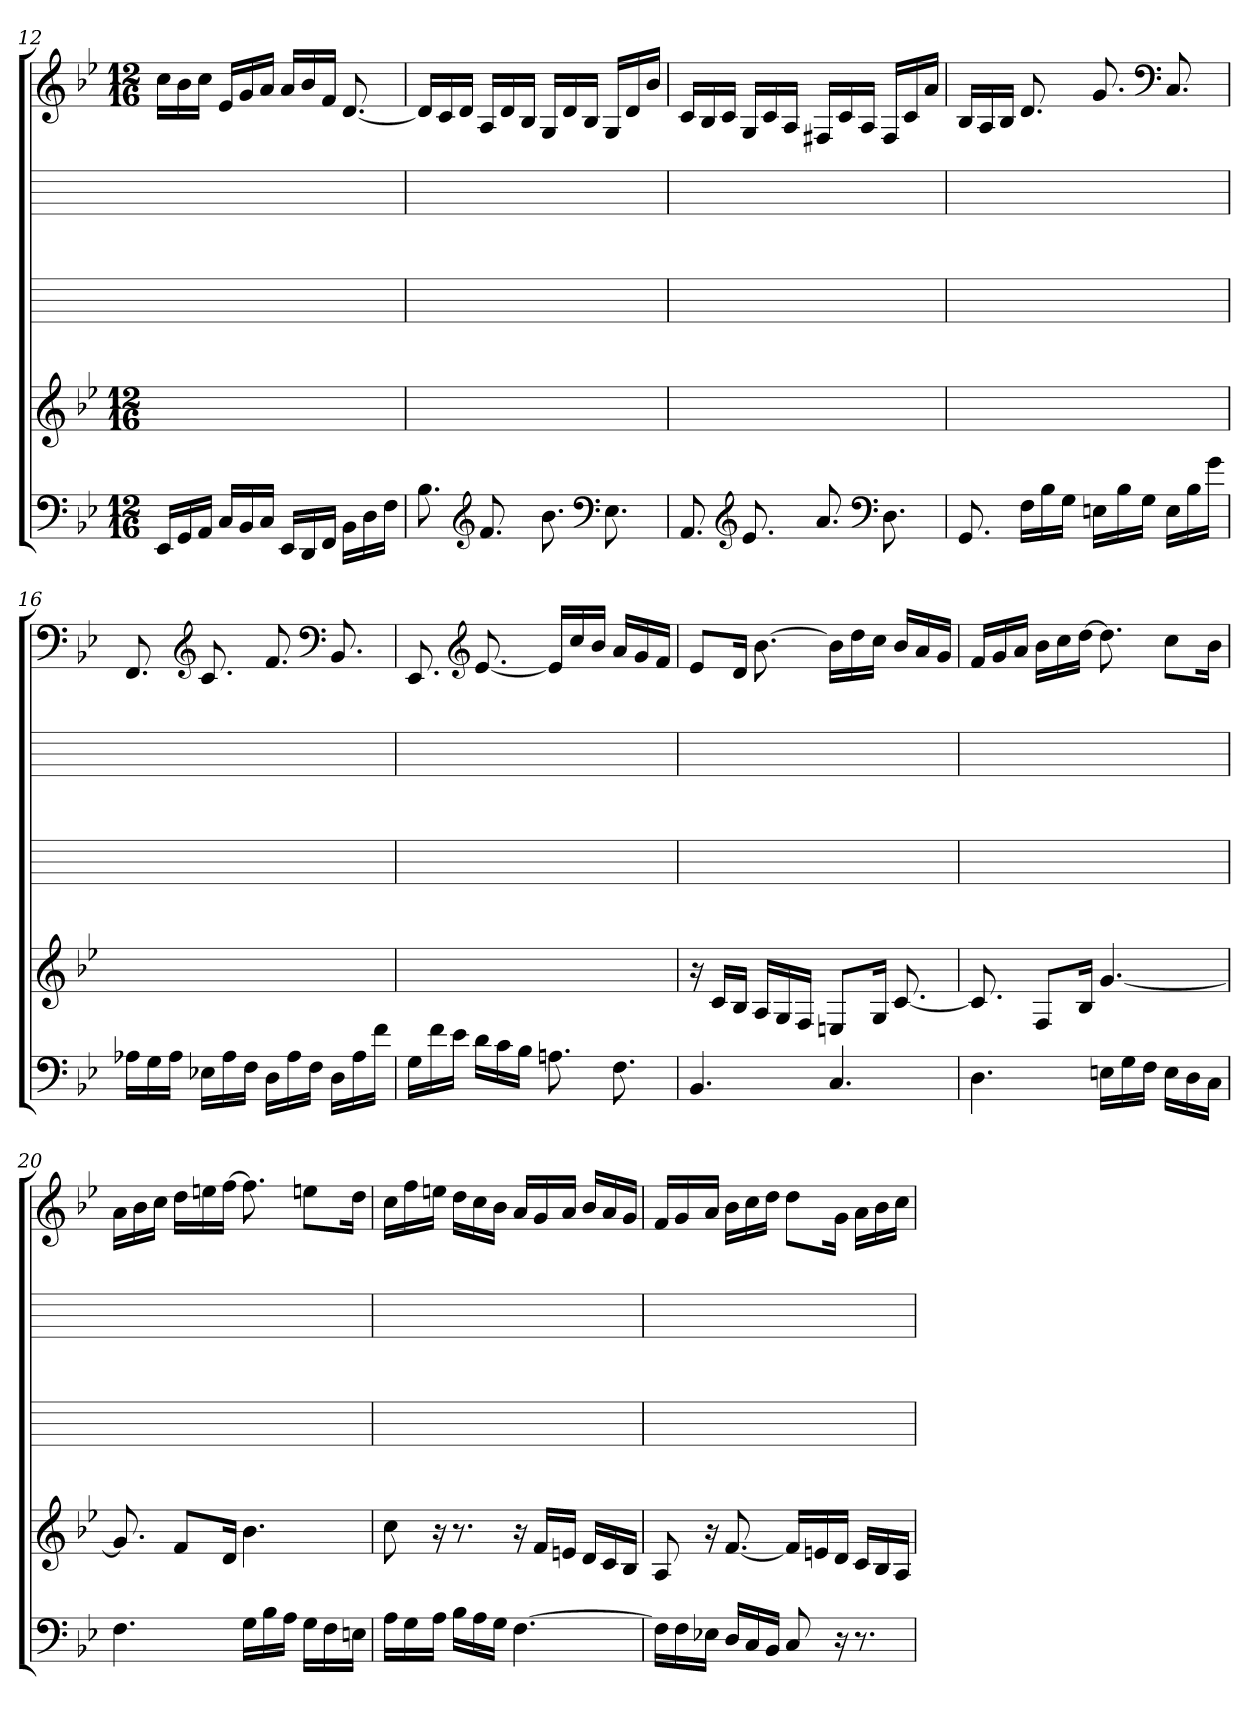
**kern	**kern	**kern	**kern	**kern
*part5	*part4	*part3	*part2	*part1
*staff5	*staff4	*staff3	*staff2	*staff1
*clefF4	*clefG2	*	*	*clefG2
*k[b-e-]	*k[b-e-]	*	*	*k[b-e-]
*B-:	*B-:	*	*	*B-:
*M12/16	*M12/16	*	*	*M12/16
=12	=12	=12	=12	=12
16EE-/LL	2.ryy	2.ryy	2.ryy	16cc\LL
16GG/	.	.	.	16b-\
16AA/JJ	.	.	.	16cc\JJ
16C/LL	.	.	.	16e-/LL
16BB-/	.	.	.	16g/
16C/JJ	.	.	.	16a/JJ
16EE-/LL	.	.	.	16a/LL
16DD/	.	.	.	16b-/
16FF/JJ	.	.	.	16f/JJ
16BB-\LL	.	.	.	[8.d
16D\	.	.	.	.
16F\JJ	.	.	.	.
=13	=13	=13	=13	=13
8.B-	2.ryy	2.ryy	2.ryy	16d/LL]
.	.	.	.	16c/
.	.	.	.	16d/JJ
*clefG2	*	*	*	*
8.f	.	.	.	16A/LL
.	.	.	.	16d/
.	.	.	.	16B-/JJ
8.b-	.	.	.	16G/LL
.	.	.	.	16d/
.	.	.	.	16B-/JJ
*clefF4	*	*	*	*
8.E-	.	.	.	16G/LL
.	.	.	.	16d/
.	.	.	.	16b-/JJ
=14	=14	=14	=14	=14
8.AA	2.ryy	2.ryy	2.ryy	16c/LL
.	.	.	.	16B-/
.	.	.	.	16c/JJ
*clefG2	*	*	*	*
8.e-	.	.	.	16G/LL
.	.	.	.	16c/
.	.	.	.	16A/JJ
8.a	.	.	.	16F#X/LL
.	.	.	.	16c/
.	.	.	.	16A/JJ
*clefF4	*	*	*	*
8.D	.	.	.	16F#/LL
.	.	.	.	16c/
.	.	.	.	16a/JJ
=15	=15	=15	=15	=15
8.GG	2.ryy	2.ryy	2.ryy	16B-/LL
.	.	.	.	16A/
.	.	.	.	16B-/JJ
16F\LL	.	.	.	8.d
16B-\	.	.	.	.
16G\JJ	.	.	.	.
16En\LL	.	.	.	8.g
16B-\	.	.	.	.
16G\JJ	.	.	.	.
*	*	*	*	*clefF4
16E\LL	.	.	.	8.C
16B-\	.	.	.	.
16g\JJ	.	.	.	.
=16	=16	=16	=16	=16
16A-X\LL	2.ryy	2.ryy	2.ryy	8.FF
16G\	.	.	.	.
16A-\JJ	.	.	.	.
*	*	*	*	*clefG2
16E-X\LL	.	.	.	8.c
16A-\	.	.	.	.
16F\JJ	.	.	.	.
16D\LL	.	.	.	8.f
16A-\	.	.	.	.
16F\JJ	.	.	.	.
*	*	*	*	*clefF4
16D\LL	.	.	.	8.BB-
16A-\	.	.	.	.
16f\JJ	.	.	.	.
=17	=17	=17	=17	=17
16G\LL	2.ryy	2.ryy	2.ryy	8.EE-
16f\	.	.	.	.
16e-\JJ	.	.	.	.
*	*	*	*	*clefG2
16d\LL	.	.	.	[8.e-
16c\	.	.	.	.
16B-\JJ	.	.	.	.
8.An	.	.	.	16e-/LL]
.	.	.	.	16cc/
.	.	.	.	16b-/JJ
8.F	.	.	.	16a/LL
.	.	.	.	16g/
.	.	.	.	16f/JJ
=18	=18	=18	=18	=18
4.BB-	16r	2.ryy	2.ryy	8e-/L
.	16c/LL	.	.	.
.	16B-/JJ	.	.	16d/Jk
.	16A/LL	.	.	[8.b-
.	16G/	.	.	.
.	16F/JJ	.	.	.
4.C	8En/L	.	.	16b-\LL]
.	.	.	.	16dd\
.	16G/Jk	.	.	16cc\JJ
.	[8.c	.	.	16b-/LL
.	.	.	.	16a/
.	.	.	.	16g/JJ
=19	=19	=19	=19	=19
4.D	8.c]	2.ryy	2.ryy	16f/LL
.	.	.	.	16g/
.	.	.	.	16a/JJ
.	8F/L	.	.	16b-\LL
.	.	.	.	16cc\
.	16B-/Jk	.	.	[16dd\JJ
16En\LL	[4.g	.	.	8.dd]
16G\	.	.	.	.
16F\JJ	.	.	.	.
16E\LL	.	.	.	8cc\L
16D\	.	.	.	.
16C\JJ	.	.	.	16b-\Jk
=20	=20	=20	=20	=20
4.F	8.g]	2.ryy	2.ryy	16a\LL
.	.	.	.	16b-\
.	.	.	.	16cc\JJ
.	8f/L	.	.	16dd\LL
.	.	.	.	16een\
.	16d/Jk	.	.	[16ff\JJ
16G\LL	4.b-	.	.	8.ff]
16B-\	.	.	.	.
16A\JJ	.	.	.	.
16G\LL	.	.	.	8een\L
16F\	.	.	.	.
16En\JJ	.	.	.	16dd\Jk
=21	=21	=21	=21	=21
16A\LL	8cc	2.ryy	2.ryy	16cc\LL
16G\	.	.	.	16ff\
16A\JJ	16r	.	.	16een\JJ
16B-\LL	8.r	.	.	16dd\LL
16A\	.	.	.	16cc\
16G\JJ	.	.	.	16b-\JJ
[4.F	16r	.	.	16a/LL
.	16f/LL	.	.	16g/
.	16en/JJ	.	.	16a/JJ
.	16d/LL	.	.	16b-/LL
.	16c/	.	.	16a/
.	16B-/JJ	.	.	16g/JJ
=22	=22	=22	=22	=22
16F\LL]	8A	2.ryy	2.ryy	16f/LL
16F\	.	.	.	16g/
16E-X\JJ	16r	.	.	16a/JJ
16D/LL	[8.f	.	.	16b-\LL
16C/	.	.	.	16cc\
16BB-/JJ	.	.	.	16dd\JJ
8C	16f/LL]	.	.	8dd\L
.	16en/	.	.	.
16r	16d/JJ	.	.	16g\Jk
8.r	16c/LL	.	.	16a\LL
.	16B-/	.	.	16b-\
.	16A/JJ	.	.	16cc\JJ
=	=	=	=	=
*-	*-	*-	*-	*-
